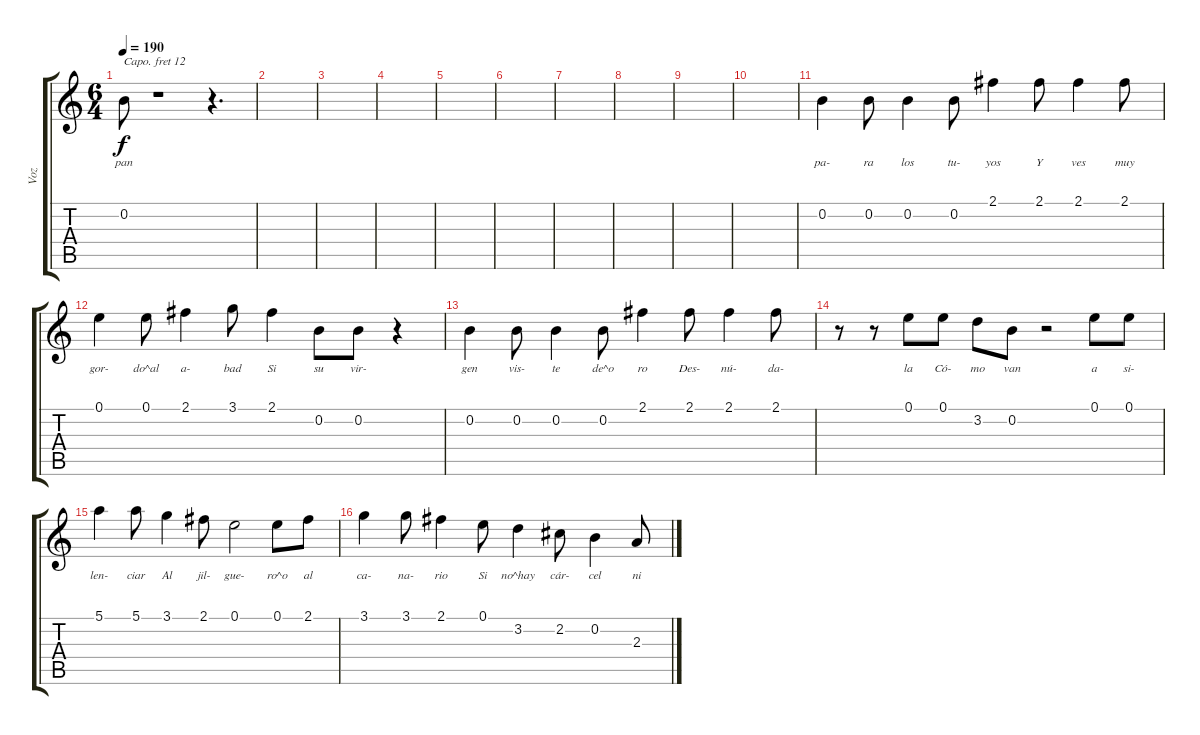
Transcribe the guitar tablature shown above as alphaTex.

\track ("Voz" "Voz") {instrument harmonica}
\staff {score tabs}
\capo 12
\tuning (E4 B3 G3 D3 A2 E2) {hide}
\ts (6 4)
\tempo 190
\clef g2
\ks c
0.2.8{lyrics (0 "pan") lyrics (1 "") lyrics (2 "") lyrics (3 "") lyrics (4 "") dy f} r.1 r.4{d} |
|
|
|
|
|
|
|
|
|
0.2.4{lyrics (0 "pa-") lyrics (1 "") lyrics (2 "") lyrics (3 "") lyrics (4 "")} 0.2.8{lyrics (0 "ra") lyrics (1 "") lyrics (2 "") lyrics (3 "") lyrics (4 "")} 0.2.4{lyrics (0 "los") lyrics (1 "") lyrics (2 "") lyrics (3 "") lyrics (4 "")} 0.2.8{lyrics (0 "tu-") lyrics (1 "") lyrics (2 "") lyrics (3 "") lyrics (4 "")} 2.1.4{lyrics (0 "yos") lyrics (1 "") lyrics (2 "") lyrics (3 "") lyrics (4 "")} 2.1.8{lyrics (0 "Y") lyrics (1 "") lyrics (2 "") lyrics (3 "") lyrics (4 "")} 2.1.4{lyrics (0 "ves") lyrics (1 "") lyrics (2 "") lyrics (3 "") lyrics (4 "")} 2.1.8{lyrics (0 "muy") lyrics (1 "") lyrics (2 "") lyrics (3 "") lyrics (4 "")} |
0.1.4{lyrics (0 "gor-") lyrics (1 "") lyrics (2 "") lyrics (3 "") lyrics (4 "")} 0.1.8{lyrics (0 "do^al") lyrics (1 "") lyrics (2 "") lyrics (3 "") lyrics (4 "")} 2.1.4{lyrics (0 "a-") lyrics (1 "") lyrics (2 "") lyrics (3 "") lyrics (4 "")} 3.1.8{lyrics (0 "bad") lyrics (1 "") lyrics (2 "") lyrics (3 "") lyrics (4 "")} 2.1.4{lyrics (0 "Si") lyrics (1 "") lyrics (2 "") lyrics (3 "") lyrics (4 "")} 0.2.8{lyrics (0 "su") lyrics (1 "") lyrics (2 "") lyrics (3 "") lyrics (4 "")} 0.2.8{lyrics (0 "vir-") lyrics (1 "") lyrics (2 "") lyrics (3 "") lyrics (4 "")} r.4 |
0.2.4{lyrics (0 "gen") lyrics (1 "") lyrics (2 "") lyrics (3 "") lyrics (4 "")} 0.2.8{lyrics (0 "vis-") lyrics (1 "") lyrics (2 "") lyrics (3 "") lyrics (4 "")} 0.2.4{lyrics (0 "te") lyrics (1 "") lyrics (2 "") lyrics (3 "") lyrics (4 "")} 0.2.8{lyrics (0 "de^o") lyrics (1 "") lyrics (2 "") lyrics (3 "") lyrics (4 "")} 2.1.4{lyrics (0 "ro") lyrics (1 "") lyrics (2 "") lyrics (3 "") lyrics (4 "")} 2.1.8{lyrics (0 "Des-") lyrics (1 "") lyrics (2 "") lyrics (3 "") lyrics (4 "")} 2.1.4{lyrics (0 "nú-") lyrics (1 "") lyrics (2 "") lyrics (3 "") lyrics (4 "")} 2.1.8{lyrics (0 "da-") lyrics (1 "") lyrics (2 "") lyrics (3 "") lyrics (4 "")} |
r.8 r.8 0.1.8{lyrics (0 "la") lyrics (1 "") lyrics (2 "") lyrics (3 "") lyrics (4 "")} 0.1.8{lyrics (0 "Có-") lyrics (1 "") lyrics (2 "") lyrics (3 "") lyrics (4 "")} 3.2.8{lyrics (0 "mo") lyrics (1 "") lyrics (2 "") lyrics (3 "") lyrics (4 "")} 0.2.8{lyrics (0 "van") lyrics (1 "") lyrics (2 "") lyrics (3 "") lyrics (4 "")} r.2 0.1.8{lyrics (0 "a") lyrics (1 "") lyrics (2 "") lyrics (3 "") lyrics (4 "")} 0.1.8{lyrics (0 "si-") lyrics (1 "") lyrics (2 "") lyrics (3 "") lyrics (4 "")} |
5.1.4{lyrics (0 "len-") lyrics (1 "") lyrics (2 "") lyrics (3 "") lyrics (4 "")} 5.1.8{lyrics (0 "ciar") lyrics (1 "") lyrics (2 "") lyrics (3 "") lyrics (4 "")} 3.1.4{lyrics (0 "Al") lyrics (1 "") lyrics (2 "") lyrics (3 "") lyrics (4 "")} 2.1.8{lyrics (0 "jil-") lyrics (1 "") lyrics (2 "") lyrics (3 "") lyrics (4 "")} 0.1.2{lyrics (0 "gue-") lyrics (1 "") lyrics (2 "") lyrics (3 "") lyrics (4 "")} 0.1.8{lyrics (0 "ro^o") lyrics (1 "") lyrics (2 "") lyrics (3 "") lyrics (4 "")} 2.1.8{lyrics (0 "al") lyrics (1 "") lyrics (2 "") lyrics (3 "") lyrics (4 "")} |
3.1.4{lyrics (0 "ca-") lyrics (1 "") lyrics (2 "") lyrics (3 "") lyrics (4 "")} 3.1.8{lyrics (0 "na-") lyrics (1 "") lyrics (2 "") lyrics (3 "") lyrics (4 "")} 2.1.4{lyrics (0 "rio") lyrics (1 "") lyrics (2 "") lyrics (3 "") lyrics (4 "")} 0.1.8{lyrics (0 "Si") lyrics (1 "") lyrics (2 "") lyrics (3 "") lyrics (4 "")} 3.2.4{lyrics (0 "no^hay") lyrics (1 "") lyrics (2 "") lyrics (3 "") lyrics (4 "")} 2.2.8{lyrics (0 "cár-") lyrics (1 "") lyrics (2 "") lyrics (3 "") lyrics (4 "")} 0.2.4{lyrics (0 "cel") lyrics (1 "") lyrics (2 "") lyrics (3 "") lyrics (4 "")} 2.3.8{lyrics (0 "ni") lyrics (1 "") lyrics (2 "") lyrics (3 "") lyrics (4 "")}
